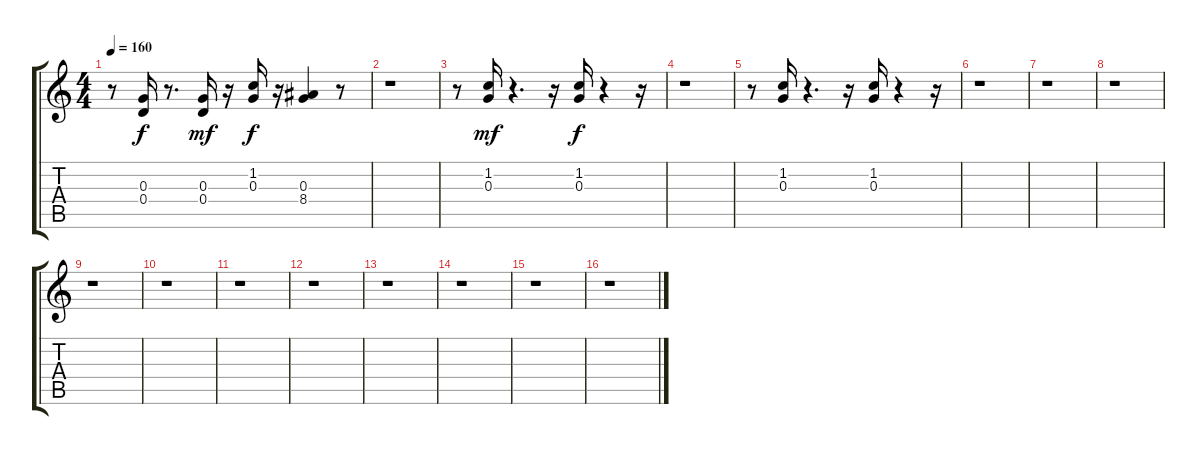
\track "" {instrument electricguitarmuted}
\staff {score tabs}
\tuning (E4 B3 G3 D3 A2 E2) {hide}
\ts (4 4)
\tempo 160
\clef g2
\ks c
r.8{dy f} (0.3 0.4).16 r.8{d} (0.3 0.4).16{dy mf} r.16 (1.2 0.3).16{dy f} r.16 (0.3 8.4).4 r.8 |
r.1 |
r.8 (1.2 0.3).16{dy mf} r.4{d} r.16 (1.2 0.3).16{dy f} r.4 r.16 |
r.1 |
r.8 (1.2 0.3).16 r.4{d} r.16 (1.2 0.3).16 r.4 r.16 |
r.1 |
r.1 |
r.1 |
r.1 |
r.1 |
r.1 |
r.1 |
r.1 |
r.1 |
r.1 |
r.1
